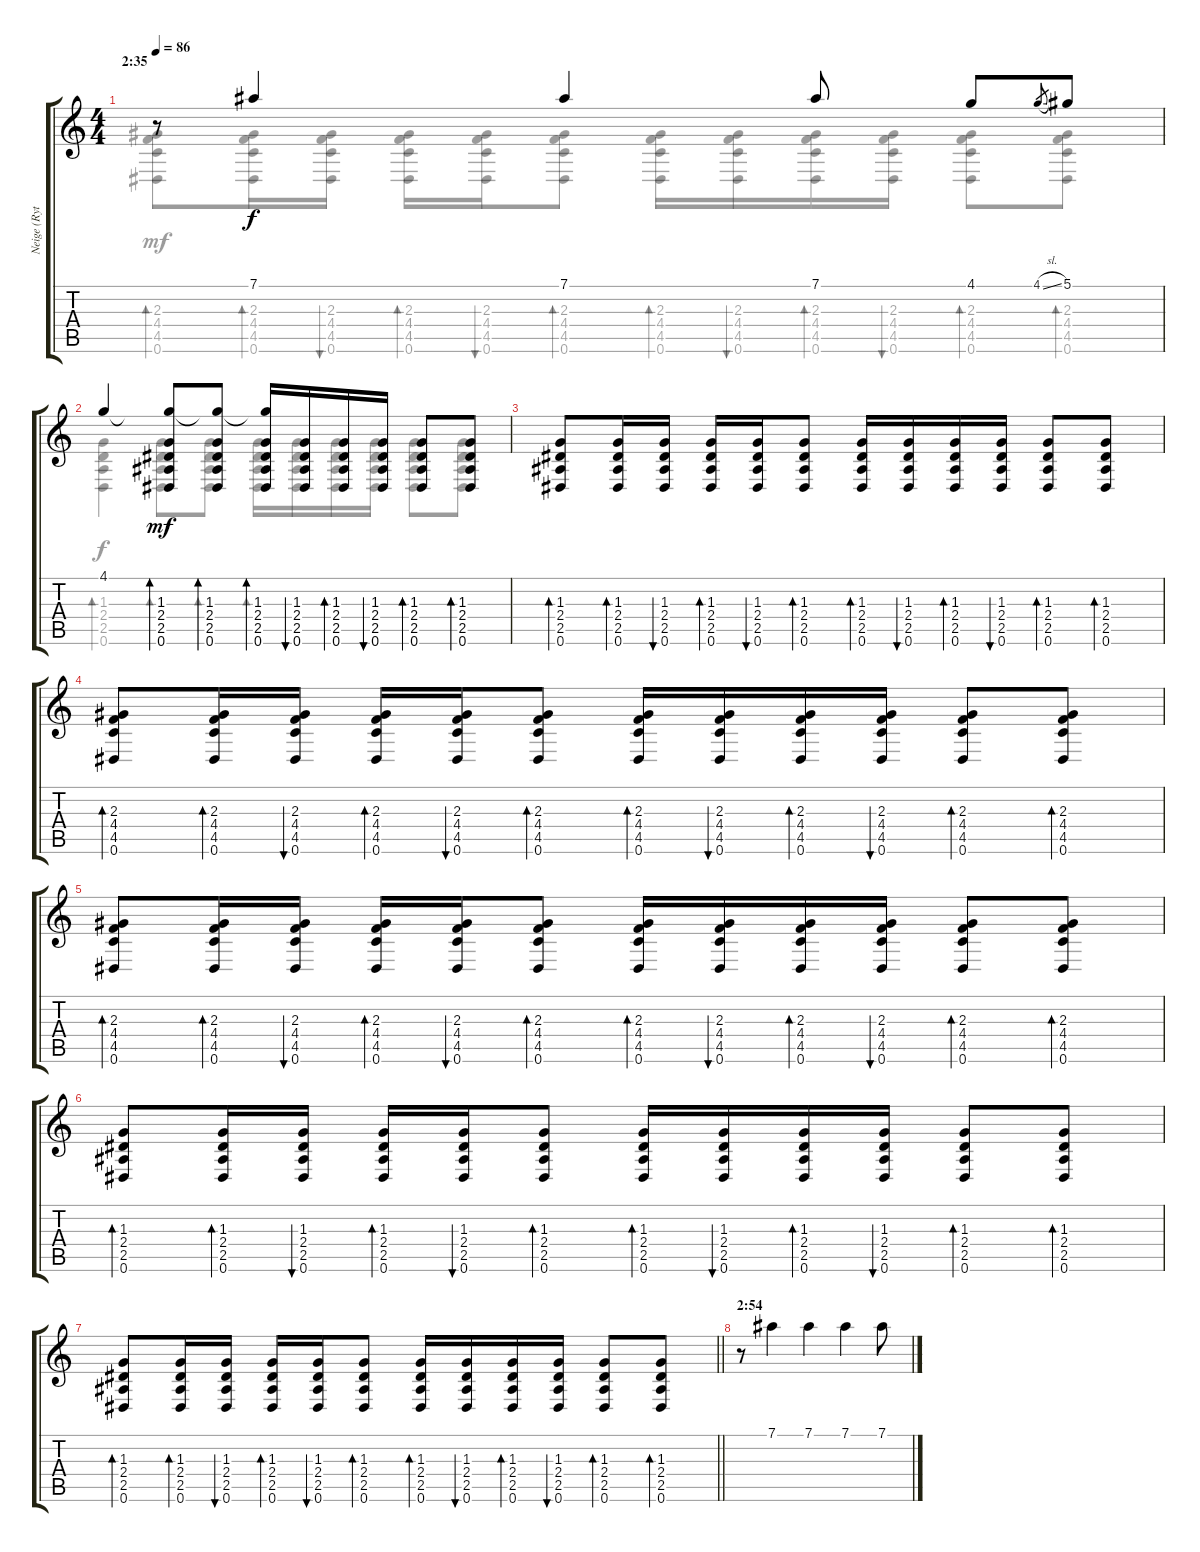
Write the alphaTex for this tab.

\track ("Neige (Rythm)" "Neige (Ryt") {instrument distortionguitar}
\staff {score tabs}
\tuning (Eb4 Bb3 Gb3 Db3 Ab2 Eb2) {hide}
\voice
\ts (4 4)
\section ("" "2:35")
\tempo 86
\clef g2
\ks c
r.8{dy mf} 7.1.4{dy f} 7.1.4 7.1.8 4.1.8 4.1{sl}.8{gr} 5.1.8 |
4.1.4 (4.1{t} 1.3 2.4 2.5 0.6).8{bd 60 dy mf} (4.1{t} 1.3 2.4 2.5 0.6).8{bd 60} (4.1{t} 1.3 2.4 2.5 0.6).16{bd 30} (1.3 2.4 2.5 0.6).16{bu 30} (1.3 2.4 2.5 0.6).16{bd 30} (1.3 2.4 2.5 0.6).16{bu 60} (1.3 2.4 2.5 0.6).8{bd 30} (1.3 2.4 2.5 0.6).8{bd 60} |
(1.3 2.4 2.5 0.6).8{bd 30} (1.3 2.4 2.5 0.6).16{bd 30} (1.3 2.4 2.5 0.6).16{bu 30} (1.3 2.4 2.5 0.6).16{bd 30} (1.3 2.4 2.5 0.6).16{bu 60} (1.3 2.4 2.5 0.6).8{bd 30} (1.3 2.4 2.5 0.6).16{bd 30} (1.3 2.4 2.5 0.6).16{bu 30} (1.3 2.4 2.5 0.6).16{bd 30} (1.3 2.4 2.5 0.6).16{bu 60} (1.3 2.4 2.5 0.6).8{bd 30} (1.3 2.4 2.5 0.6).8{bd 60} |
(2.3 4.4 4.5 0.6).8{bd 30} (2.3 4.4 4.5 0.6).16{bd 30} (2.3 4.4 4.5 0.6).16{bu 30} (2.3 4.4 4.5 0.6).16{bd 30} (2.3 4.4 4.5 0.6).16{bu 60} (2.3 4.4 4.5 0.6).8{bd 30} (2.3 4.4 4.5 0.6).16{bd 30} (2.3 4.4 4.5 0.6).16{bu 30} (2.3 4.4 4.5 0.6).16{bd 30} (2.3 4.4 4.5 0.6).16{bu 60} (2.3 4.4 4.5 0.6).8{bd 30} (2.3 4.4 4.5 0.6).8{bd 60} |
(2.3 4.4 4.5 0.6).8{bd 30} (2.3 4.4 4.5 0.6).16{bd 30} (2.3 4.4 4.5 0.6).16{bu 30} (2.3 4.4 4.5 0.6).16{bd 30} (2.3 4.4 4.5 0.6).16{bu 60} (2.3 4.4 4.5 0.6).8{bd 30} (2.3 4.4 4.5 0.6).16{bd 30} (2.3 4.4 4.5 0.6).16{bu 30} (2.3 4.4 4.5 0.6).16{bd 30} (2.3 4.4 4.5 0.6).16{bu 60} (2.3 4.4 4.5 0.6).8{bd 30} (2.3 4.4 4.5 0.6).8{bd 60} |
(1.3 2.4 2.5 0.6).8{bd 30} (1.3 2.4 2.5 0.6).16{bd 30} (1.3 2.4 2.5 0.6).16{bu 30} (1.3 2.4 2.5 0.6).16{bd 30} (1.3 2.4 2.5 0.6).16{bu 60} (1.3 2.4 2.5 0.6).8{bd 30} (1.3 2.4 2.5 0.6).16{bd 30} (1.3 2.4 2.5 0.6).16{bu 30} (1.3 2.4 2.5 0.6).16{bd 30} (1.3 2.4 2.5 0.6).16{bu 60} (1.3 2.4 2.5 0.6).8{bd 30} (1.3 2.4 2.5 0.6).8{bd 60} |
\barLineRight lightlight
(1.3 2.4 2.5 0.6).8{bd 30} (1.3 2.4 2.5 0.6).16{bd 30} (1.3 2.4 2.5 0.6).16{bu 30} (1.3 2.4 2.5 0.6).16{bd 30} (1.3 2.4 2.5 0.6).16{bu 60} (1.3 2.4 2.5 0.6).8{bd 30} (1.3 2.4 2.5 0.6).16{bd 30} (1.3 2.4 2.5 0.6).16{bu 30} (1.3 2.4 2.5 0.6).16{bd 30} (1.3 2.4 2.5 0.6).16{bu 60} (1.3 2.4 2.5 0.6).8{bd 30} (1.3 2.4 2.5 0.6).8{bd 60} |
\section ("" "2:54")
r.8 7.1.4 7.1.4 7.1.4 7.1.8
\voice
\clef g2
\ottava regular
\simile none
\ks c
(2.3 4.4 4.5 0.6).8{bd 30 dy mf} (2.3 4.4 4.5 0.6).16{bd 30} (2.3 4.4 4.5 0.6).16{bu 30} (2.3 4.4 4.5 0.6).16{bd 30} (2.3 4.4 4.5 0.6).16{bu 60} (2.3 4.4 4.5 0.6).8{bd 30} (2.3 4.4 4.5 0.6).16{bd 30} (2.3 4.4 4.5 0.6).16{bu 30} (2.3 4.4 4.5 0.6).16{bd 30} (2.3 4.4 4.5 0.6).16{bu 60} (2.3 4.4 4.5 0.6).8{bd 30} (2.3 4.4 4.5 0.6).8{bd 60} |
(1.3 2.4 2.5 0.6).4{bd 60 dy f} (1.3 2.4 2.5 0.6).8{bd 60} (1.3 2.4 2.5 0.6).8{bd 60} (1.3 2.4 2.5 0.6).16{bd 60} (1.3 2.4 2.5 0.6).16{bu 60} (1.3 2.4 2.5 0.6).16{bd 60} (1.3 2.4 2.5 0.6).16{bu 60} (1.3 2.4 2.5 0.6).8{bd 60} (1.3 2.4 2.5 0.6).8{bd 60} |
|
|
|
|
\barLineRight lightlight
|
